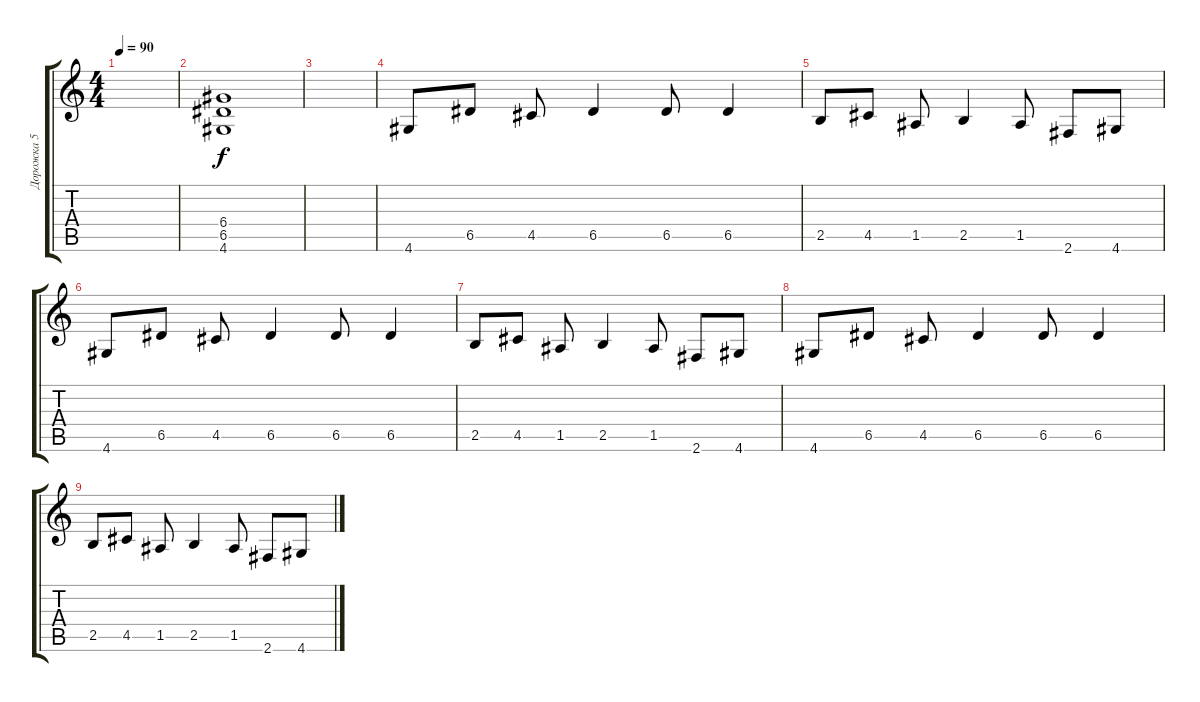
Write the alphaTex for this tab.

\track ("Дорожка 5" "Дорожка 5") {instrument distortionguitar}
\staff {score tabs}
\tuning (E4 B3 G3 D3 A2 E2) {hide}
\ts (4 4)
\tempo 90
\clef g2
\ks c
|
(6.4 6.5 4.6).1 |
|
4.6.8 6.5.8 4.5.8 6.5.4 6.5.8 6.5.4 |
2.5.8 4.5.8 1.5.8 2.5.4 1.5.8 2.6.8 4.6.8 |
4.6.8 6.5.8 4.5.8 6.5.4 6.5.8 6.5.4 |
2.5.8 4.5.8 1.5.8 2.5.4 1.5.8 2.6.8 4.6.8 |
4.6.8 6.5.8 4.5.8 6.5.4 6.5.8 6.5.4 |
2.5.8 4.5.8 1.5.8 2.5.4 1.5.8 2.6.8 4.6.8
